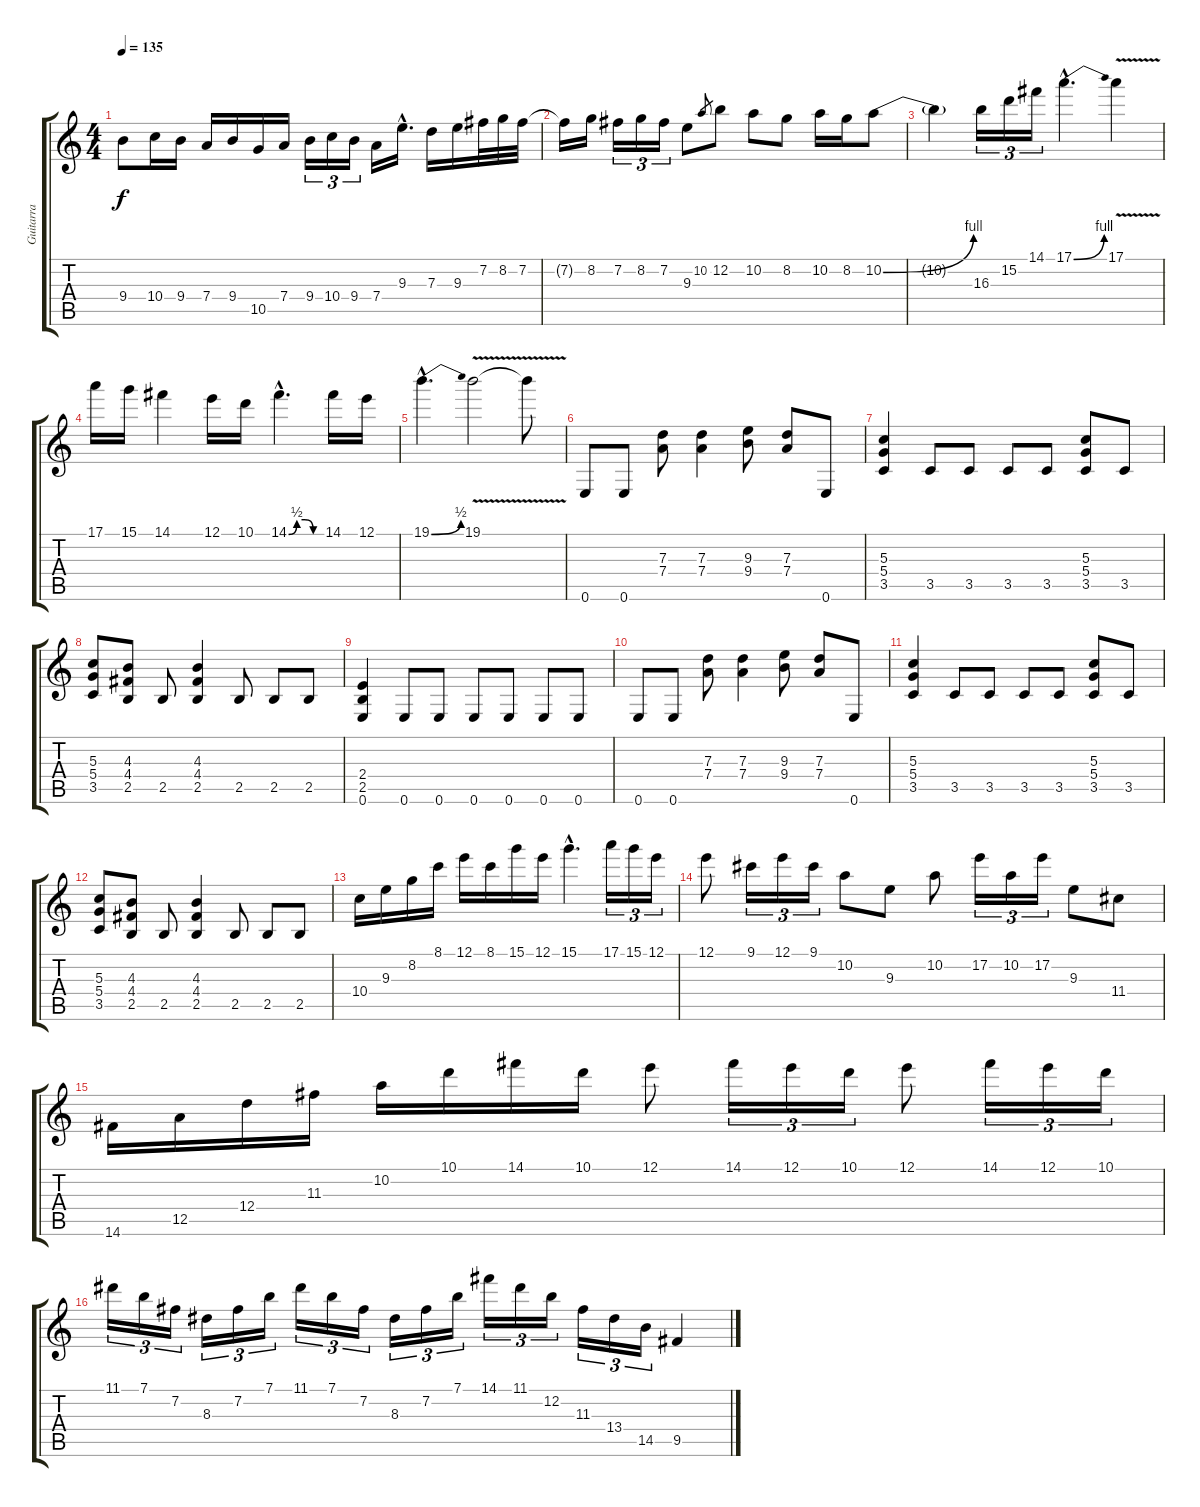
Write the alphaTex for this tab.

\track ("Guitarra" "Guitarra") {instrument distortionguitar}
\staff {score tabs}
\tuning (E4 B3 G3 D3 A2 E2) {hide}
\ts (4 4)
\tempo 135
\clef g2
\ks c
9.4.8{dy f} 10.4.16 9.4.16 7.4.16 9.4.16 10.5.16 7.4.16 9.4.16{tu (3 2)} 10.4.16{tu (3 2)} 9.4.16{tu (3 2)} 7.4.16 9.3{hac}.16{d} 7.3.16 9.3.16 7.2.32 8.2.32 7.2.32 |
7.2{t}.16 8.2.16 7.2.16{tu (3 2)} 8.2.16{tu (3 2)} 7.2.16{tu (3 2)} 9.3.8 10.2.8{gr} 12.2.8 10.2.8 8.2.8 10.2.16 8.2.16 10.2{be (bend 0 0 60 4)}.8 |
10.2{t}.4 16.3.16{tu (3 2)} 15.2.16{tu (3 2)} 14.1.16{tu (3 2)} 17.1{be (bend 0 0 60 4) hac}.4{d} 17.1{v}.4 |
17.1.16 15.1.16 14.1.4 12.1.16 10.1.16 14.1{be (custom 0 0 15 2 30 2 45 0 60 0) hac}.4{d} 14.1.16 12.1.16 |
19.1{be (bend 0 0 60 2) hac}.4{d} 19.1{v}.2 19.1{t}.8 |
0.6.8 0.6.8 (7.3 7.4).8 (7.3 7.4).4 (9.3 9.4).8 (7.3 7.4).8 0.6.8 |
(5.3 5.4 3.5).4 3.5.8 3.5.8 3.5.8 3.5.8 (5.3 5.4 3.5).8 3.5.8 |
(5.3 5.4 3.5).8 (4.3 4.4 2.5).8 2.5.8 (4.3 4.4 2.5).4 2.5.8 2.5.8 2.5.8 |
(2.4 2.5 0.6).4 0.6.8 0.6.8 0.6.8 0.6.8 0.6.8 0.6.8 |
0.6.8 0.6.8 (7.3 7.4).8 (7.3 7.4).4 (9.3 9.4).8 (7.3 7.4).8 0.6.8 |
(5.3 5.4 3.5).4 3.5.8 3.5.8 3.5.8 3.5.8 (5.3 5.4 3.5).8 3.5.8 |
(5.3 5.4 3.5).8 (4.3 4.4 2.5).8 2.5.8 (4.3 4.4 2.5).4 2.5.8 2.5.8 2.5.8 |
10.4.16 9.3.16 8.2.16 8.1.16 12.1.16 8.1.16 15.1.16 12.1.16 15.1{hac}.4{d} 17.1.16{tu (3 2)} 15.1.16{tu (3 2)} 12.1.16{tu (3 2)} |
12.1.8 9.1.16{tu (3 2)} 12.1.16{tu (3 2)} 9.1.16{tu (3 2)} 10.2.8 9.3.8 10.2.8 17.2.16{tu (3 2)} 10.2.16{tu (3 2)} 17.2.16{tu (3 2)} 9.3.8 11.4.8 |
14.6.16 12.5.16 12.4.16 11.3.16 10.2.16 10.1.16 14.1.16 10.1.16 12.1.8 14.1.16{tu (3 2)} 12.1.16{tu (3 2)} 10.1.16{tu (3 2)} 12.1.8 14.1.16{tu (3 2)} 12.1.16{tu (3 2)} 10.1.16{tu (3 2)} |
11.1.16{tu (3 2)} 7.1.16{tu (3 2)} 7.2.16{tu (3 2)} 8.3.16{tu (3 2)} 7.2.16{tu (3 2)} 7.1.16{tu (3 2)} 11.1.16{tu (3 2)} 7.1.16{tu (3 2)} 7.2.16{tu (3 2)} 8.3.16{tu (3 2)} 7.2.16{tu (3 2)} 7.1.16{tu (3 2)} 14.1.16{tu (3 2)} 11.1.16{tu (3 2)} 12.2.16{tu (3 2)} 11.3.16{tu (3 2)} 13.4.16{tu (3 2)} 14.5.16{tu (3 2)} 9.5.4
